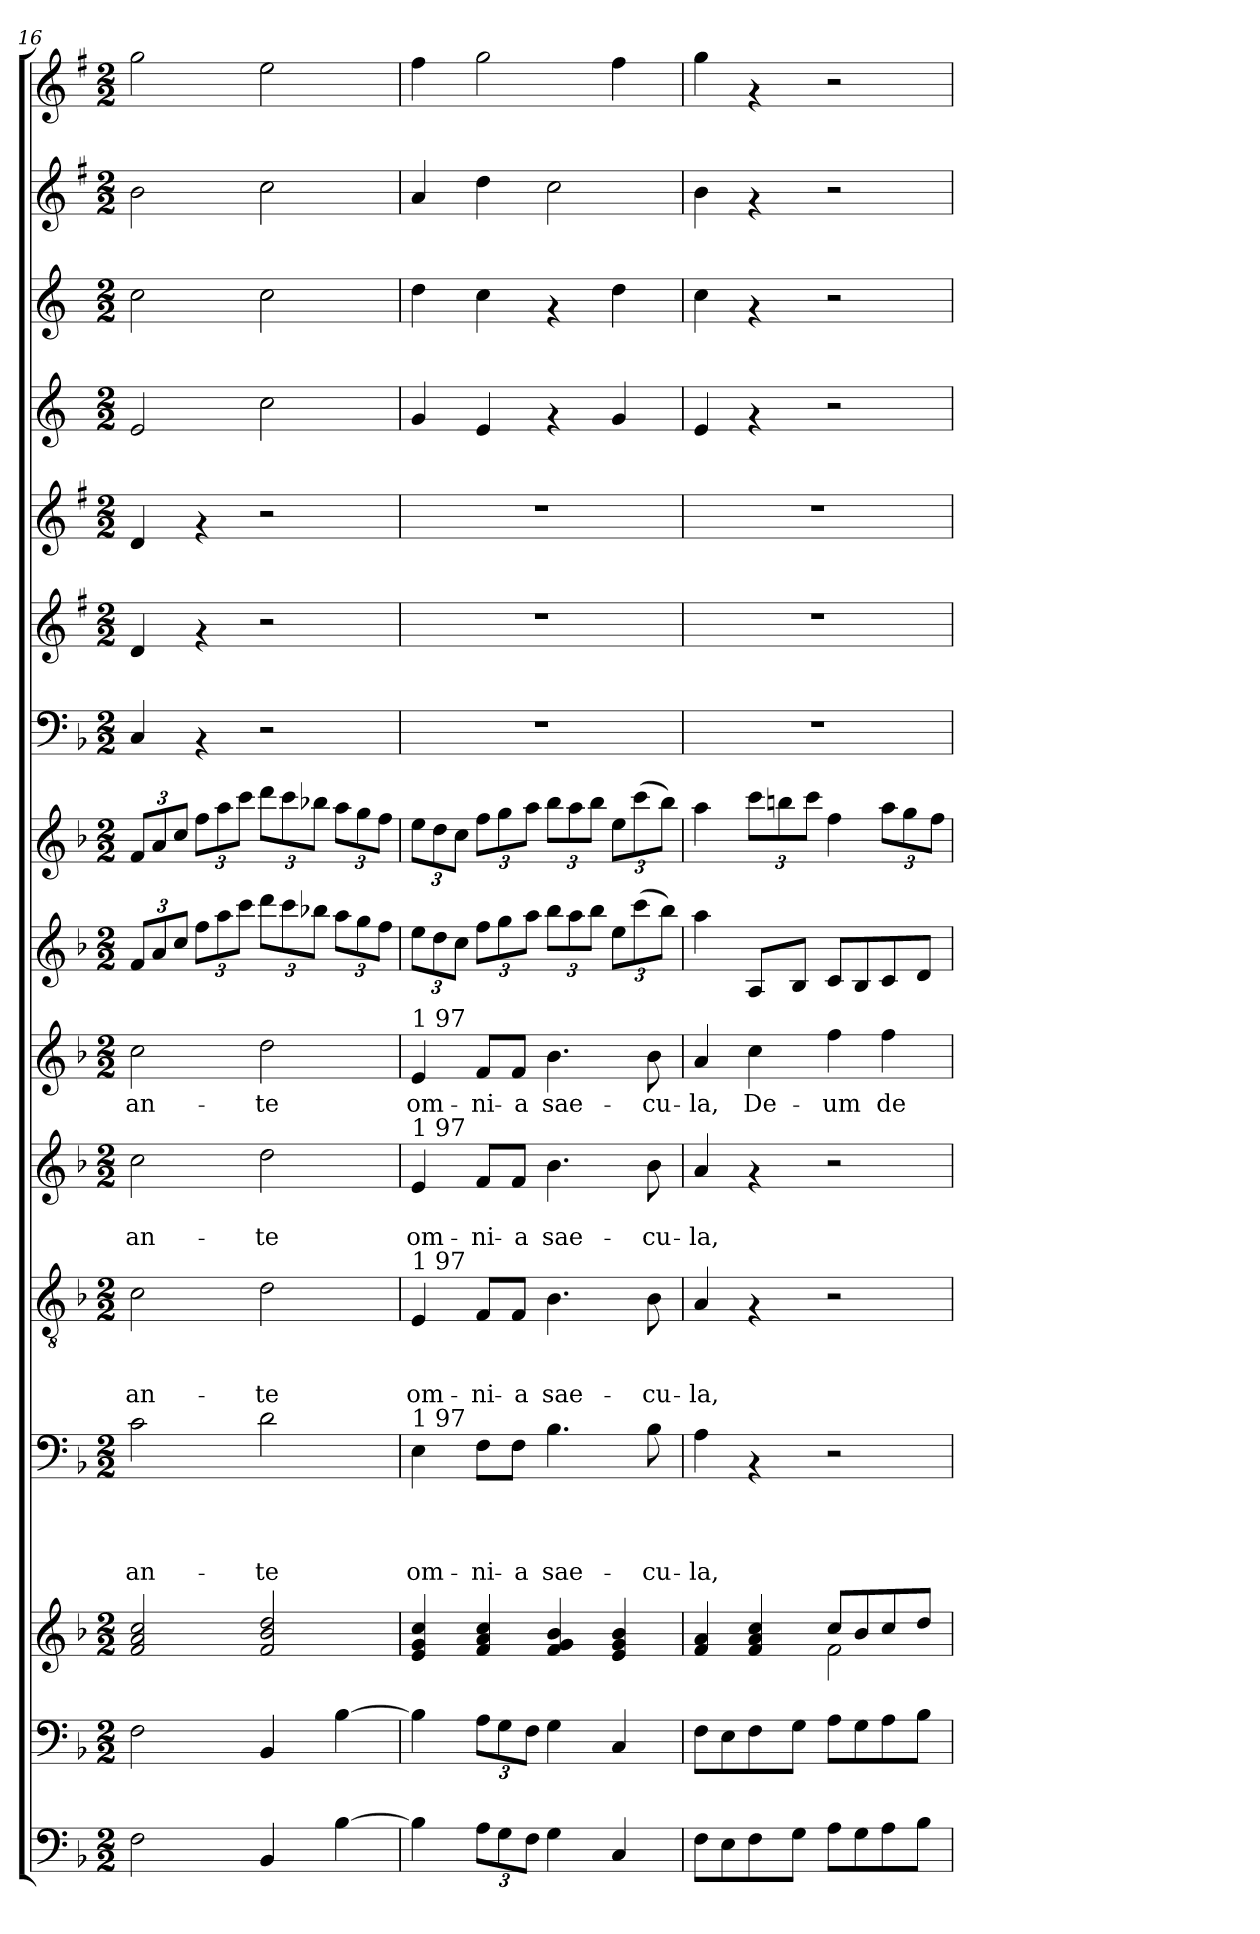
**kern	**kern	**kern	**kern	**text	**text	**text	**text	**kern	**text	**text	**text	**kern	**text	**text	**kern	**text	**kern	**kern	**kern	**kern	**kern	**kern	**kern	**kern	**kern
*part15	*part14	*part14	*part13	*part13	*part13	*part13	*part13	*part12	*part12	*part12	*part12	*part11	*part11	*part11	*part10	*part10	*part9	*part8	*part7	*part6	*part5	*part4	*part3	*part2	*part1
*staff16	*staff15	*staff14	*staff13	*staff13	*staff13	*staff13	*staff13	*staff12	*staff12	*staff12	*staff12	*staff11	*staff11	*staff11	*staff10	*staff10	*staff9	*staff8	*staff7	*staff6	*staff5	*staff4	*staff3	*staff2	*staff1
*clefF4	*clefF4	*clefG2	*clefF4	*	*	*	*	*clefGv2	*	*	*	*clefG2	*	*	*clefG2	*	*clefG2	*clefG2	*clefF4	*clefG2	*clefG2	*clefG2	*clefG2	*clefG2	*clefG2
*	*	*	*	*	*	*	*	*	*	*	*	*	*	*	*	*	*	*	*	*ITrd1c2	*ITrd1c2	*ITrd-3c-5	*ITrd-3c-5	*ITrd1c2	*ITrd1c2
*k[b-]	*k[b-]	*k[b-]	*k[b-]	*	*	*	*	*k[b-]	*	*	*	*k[b-]	*	*	*k[b-]	*	*k[b-]	*k[b-]	*k[b-]	*k[b-]	*k[b-]	*k[b-]	*k[b-]	*k[b-]	*k[b-]
*F:	*F:	*F:	*F:	*	*	*	*	*F:	*	*	*	*F:	*	*	*F:	*	*F:	*F:	*F:	*F:	*F:	*F:	*F:	*F:	*F:
*M2/2	*M2/2	*M2/2	*M2/2	*	*	*	*	*M2/2	*	*	*	*M2/2	*	*	*M2/2	*	*M2/2	*M2/2	*M2/2	*M2/2	*M2/2	*M2/2	*M2/2	*M2/2	*M2/2
=16	=16	=16	=16	=16	=16	=16	=16	=16	=16	=16	=16	=16	=16	=16	=16	=16	=16	=16	=16	=16	=16	=16	=16	=16	=16
!	!	!	!	!	!	!	!LO:LY:b	!	!	!	!LO:LY:b	!	!	!LO:LY:b	!	!LO:LY:b	!	!	!	!	!	!	!	!	!
*	*	*	*	*	*	*	*	*	*	*	*	*	*	*	*	*	*Xbrackettup	*Xbrackettup	*	*	*	*	*	*	*
2F\	2F\	2f/ 2a/ 2cc/	2c\	.	.	.	an-	2c\	.	.	an-	2cc\	.	an-	2cc\	an-	12f/L	12f/L	4C/	4c/	4c/	2a/	2ff\	2a\	2ff\
.	.	.	.	.	.	.	.	.	.	.	.	.	.	.	.	.	12a/	12a/	.	.	.	.	.	.	.
.	.	.	.	.	.	.	.	.	.	.	.	.	.	.	.	.	12cc/J	12cc/J	.	.	.	.	.	.	.
.	.	.	.	.	.	.	.	.	.	.	.	.	.	.	.	.	12ff\L	12ff\L	4rAA	4rf	4rf	.	.	.	.
.	.	.	.	.	.	.	.	.	.	.	.	.	.	.	.	.	12aa\	12aa\	.	.	.	.	.	.	.
.	.	.	.	.	.	.	.	.	.	.	.	.	.	.	.	.	12ccc\J	12ccc\J	.	.	.	.	.	.	.
!	!	!	!	!	!	!	!LO:LY:b	!	!	!	!LO:LY:b	!	!	!LO:LY:b	!	!LO:LY:b	!	!	!	!	!	!	!	!	!
4BB-/	4BB-/	2f/ 2b-/ 2dd/	2d\	.	.	.	-te	2d\	.	.	-te	2dd\	.	-te	2dd\	-te	12ddd\L	12ddd\L	2r	2r	2r	2ff\	2ff\	2b-\	2dd\
.	.	.	.	.	.	.	.	.	.	.	.	.	.	.	.	.	12ccc\	12ccc\	.	.	.	.	.	.	.
.	.	.	.	.	.	.	.	.	.	.	.	.	.	.	.	.	12bb-X\J	12bb-X\J	.	.	.	.	.	.	.
[>4B-\	[>4B-\	.	.	.	.	.	.	.	.	.	.	.	.	.	.	.	12aa\L	12aa\L	.	.	.	.	.	.	.
.	.	.	.	.	.	.	.	.	.	.	.	.	.	.	.	.	12gg\	12gg\	.	.	.	.	.	.	.
.	.	.	.	.	.	.	.	.	.	.	.	.	.	.	.	.	12ff\J	12ff\J	.	.	.	.	.	.	.
!!LO:PB:g=z
=17	=17	=17	=17	=17	=17	=17	=17	=17	=17	=17	=17	=17	=17	=17	=17	=17	=17	=17	=17	=17	=17	=17	=17	=17	=17
!	!	!	!	!	!	!	!	!	!	!	!	!	!	!	!LO:TX:a:t=1 97	!	!	!	!	!	!	!	!	!	!
!	!	!	!	!	!	!	!	!	!	!	!	!LO:TX:a:t=1 97	!	!	!	!	!	!	!	!	!	!	!	!	!
!	!	!	!	!	!	!	!	!LO:TX:a:t=1 97	!	!	!	!	!	!	!	!	!	!	!	!	!	!	!	!	!
!	!	!	!LO:TX:a:t=1 97	!	!	!	!	!	!	!	!	!	!	!	!	!	!	!	!	!	!	!	!	!	!
!	!	!	!	!	!	!	!LO:LY:b	!	!	!	!LO:LY:b	!	!	!LO:LY:b	!	!LO:LY:b	!	!	!	!	!	!	!	!	!
4B-\]	4B-\]	4e/ 4g/ 4cc/	4E\	.	.	.	om-	4E/	.	.	om-	4e/	.	om-	4e/	om-	12ee\L	12ee\L	1r	1r	1r	4cc/	4gg\	4g/	4ee\
.	.	.	.	.	.	.	.	.	.	.	.	.	.	.	.	.	12dd\	12dd\	.	.	.	.	.	.	.
.	.	.	.	.	.	.	.	.	.	.	.	.	.	.	.	.	12cc\J	12cc\J	.	.	.	.	.	.	.
!	!	!	!	!	!	!	!LO:LY:b	!	!	!	!LO:LY:b	!	!	!LO:LY:b	!	!LO:LY:b	!	!	!	!	!	!	!	!	!
12A\L	12A\L	4f/ 4a/ 4cc/	8F\L	.	.	.	-ni-	8F/L	.	.	-ni-	8f/L	.	-ni-	8f/L	-ni-	12ff\L	12ff\L	.	.	.	4a/	4ff\	4cc\	2ff\
12G\	12G\	.	.	.	.	.	.	.	.	.	.	.	.	.	.	.	12gg\	12gg\	.	.	.	.	.	.	.
!	!	!	!	!	!	!	!LO:LY:b	!	!	!	!LO:LY:b	!	!	!LO:LY:b	!	!LO:LY:b	!	!	!	!	!	!	!	!	!
.	.	.	8F\J	.	.	.	-a	8F/J	.	.	-a	8f/J	.	-a	8f/J	-a	.	.	.	.	.	.	.	.	.
12F\J	12F\J	.	.	.	.	.	.	.	.	.	.	.	.	.	.	.	12aa\J	12aa\J	.	.	.	.	.	.	.
!	!	!	!	!	!	!	!LO:LY:b	!	!	!	!LO:LY:b	!	!	!LO:LY:b	!	!LO:LY:b	!	!	!	!	!	!	!	!	!
4G\	4G\	4f/ 4g/ 4b-/	4.B-\	.	.	.	sae-	4.B-\	.	.	sae-	4.b-\	.	sae-	4.b-\	sae-	12bb-\L	12bb-\L	.	.	.	4rf	4rf	2b-\	.
.	.	.	.	.	.	.	.	.	.	.	.	.	.	.	.	.	12aa\	12aa\	.	.	.	.	.	.	.
.	.	.	.	.	.	.	.	.	.	.	.	.	.	.	.	.	12bb-\J	12bb-\J	.	.	.	.	.	.	.
4C/	4C/	4e/ 4g/ 4b-/	.	.	.	.	.	.	.	.	.	.	.	.	.	.	12ee\L	12ee\L	.	.	.	4cc/	4gg\	.	4ee\
.	.	.	.	.	.	.	.	.	.	.	.	.	.	.	.	.	(<12ccc\	(<12ccc\	.	.	.	.	.	.	.
!	!	!	!	!	!	!	!LO:LY:b	!	!	!	!LO:LY:b	!	!	!LO:LY:b	!	!LO:LY:b	!	!	!	!	!	!	!	!	!
.	.	.	8B-\	.	.	.	-cu-	8B-\	.	.	-cu-	8b-\	.	-cu-	8b-\	-cu-	.	.	.	.	.	.	.	.	.
.	.	.	.	.	.	.	.	.	.	.	.	.	.	.	.	.	12bb-\J)	12bb-\J)	.	.	.	.	.	.	.
=18	=18	=18	=18	=18	=18	=18	=18	=18	=18	=18	=18	=18	=18	=18	=18	=18	=18	=18	=18	=18	=18	=18	=18	=18	=18
*	*	*^	*	*	*	*	*	*	*	*	*	*	*	*	*	*	*	*	*	*	*	*	*	*	*
!	!	!	!	!	!	!	!	!LO:LY:b	!	!	!	!LO:LY:b	!	!	!LO:LY:b	!	!LO:LY:b	!	!	!	!	!	!	!	!	!
8F\L	8F\L	4f/ 4a/	2ryy	4A\	.	.	.	-la,	4A/	.	.	-la,	4a/	.	-la,	4a/	-la,	4aa\	4aa\	1r	1r	1r	4a/	4ff\	4a\	4ff\
8E\	8E\	.	.	.	.	.	.	.	.	.	.	.	.	.	.	.	.	.	.	.	.	.	.	.	.	.
!	!	!	!	!	!	!	!	!	!	!	!	!	!	!	!	!	!LO:LY:b	!	!	!	!	!	!	!	!	!
8F\	8F\	4f/ 4a/ 4cc/	.	4rAA	.	.	.	.	4rF	.	.	.	4rf	.	.	4cc\	De-	8A/L	12ccc\L	.	.	.	4rf	4rf	4rf	4rf
.	.	.	.	.	.	.	.	.	.	.	.	.	.	.	.	.	.	.	12bbn\	.	.	.	.	.	.	.
8G\J	8G\J	.	.	.	.	.	.	.	.	.	.	.	.	.	.	.	.	8B-/J	.	.	.	.	.	.	.	.
.	.	.	.	.	.	.	.	.	.	.	.	.	.	.	.	.	.	.	12ccc\J	.	.	.	.	.	.	.
!	!	!	!	!	!	!	!	!	!	!	!	!	!	!	!	!	!LO:LY:b	!	!	!	!	!	!	!	!	!
8A\L	8A\L	8cc/L	2f\	2r	.	.	.	.	2r	.	.	.	2r	.	.	4ff\	-um	8c/L	4ff\	.	.	.	2r	2r	2r	2r
8G\	8G\	8b-/	.	.	.	.	.	.	.	.	.	.	.	.	.	.	.	8B-/	.	.	.	.	.	.	.	.
!	!	!	!	!	!	!	!	!	!	!	!	!	!	!	!	!	!LO:LY:b	!	!	!	!	!	!	!	!	!
8A\	8A\	8cc/	.	.	.	.	.	.	.	.	.	.	.	.	.	4ff\	de	8c/	12aa\L	.	.	.	.	.	.	.
.	.	.	.	.	.	.	.	.	.	.	.	.	.	.	.	.	.	.	12gg\	.	.	.	.	.	.	.
8B-\J	8B-\J	8dd/J	.	.	.	.	.	.	.	.	.	.	.	.	.	.	.	8d/J	.	.	.	.	.	.	.	.
.	.	.	.	.	.	.	.	.	.	.	.	.	.	.	.	.	.	.	12ff\J	.	.	.	.	.	.	.
*	*	*v	*v	*	*	*	*	*	*	*	*	*	*	*	*	*	*	*	*	*	*	*	*	*	*	*
=	=	=	=	=	=	=	=	=	=	=	=	=	=	=	=	=	=	=	=	=	=	=	=	=	=
*-	*-	*-	*-	*-	*-	*-	*-	*-	*-	*-	*-	*-	*-	*-	*-	*-	*-	*-	*-	*-	*-	*-	*-	*-	*-
